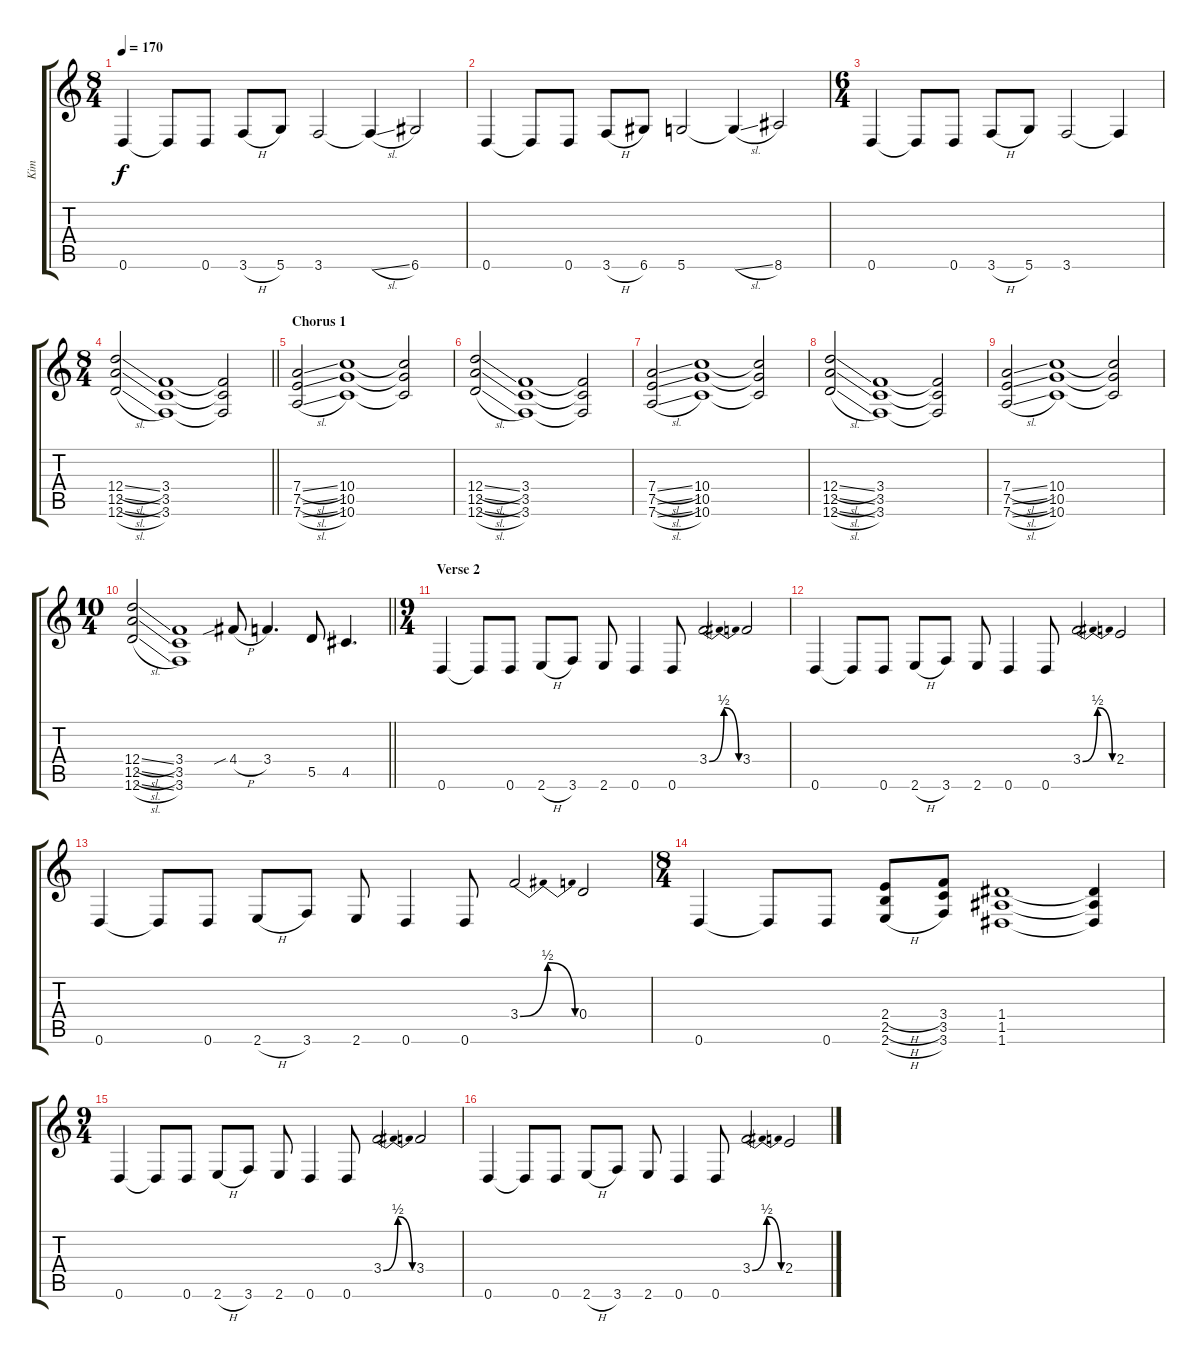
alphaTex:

\track ("Kim" "Kim") {instrument distortionguitar}
\staff {score tabs}
\tuning (E4 B3 G3 D3 A2 D2) {hide}
\ts (8 4)
\tempo 170
\clef g2
\ks c
0.6.4{dy f} 0.6{t}.8 0.6.8 3.6{h}.8 5.6.8 3.6.2 3.6{sl t}.4 6.6.2 |
0.6.4 0.6{t}.8 0.6.8 3.6{h}.8 6.6.8 5.6.2 5.6{sl t}.4 8.6.2 |
\ts (6 4)
0.6.4 0.6{t}.8 0.6.8 3.6{h}.8 5.6.8 3.6.2 3.6{t}.4 |
\ts (8 4)
\barLineRight lightlight
(12.4{sl} 12.5{sl} 12.6{sl}).2 (3.4 3.5 3.6).1 (3.4{t} 3.5{t} 3.6{t}).2 |
\section ("" "Chorus 1")
(7.4{sl} 7.5{sl} 7.6{sl}).2 (10.4 10.5 10.6).1 (10.4{t} 10.5{t} 10.6{t}).2 |
(12.4{sl} 12.5{sl} 12.6{sl}).2 (3.4 3.5 3.6).1 (3.4{t} 3.5{t} 3.6{t}).2 |
(7.4{sl} 7.5{sl} 7.6{sl}).2 (10.4 10.5 10.6).1 (10.4{t} 10.5{t} 10.6{t}).2 |
(12.4{sl} 12.5{sl} 12.6{sl}).2 (3.4 3.5 3.6).1 (3.4{t} 3.5{t} 3.6{t}).2 |
(7.4{sl} 7.5{sl} 7.6{sl}).2 (10.4 10.5 10.6).1 (10.4{t} 10.5{t} 10.6{t}).2 |
\ts (10 4)
\barLineRight lightlight
(12.4{sl} 12.5{sl} 12.6{sl}).2 (3.4 3.5 3.6).1 4.4{sib h}.8 3.4.4{d} 5.5.8 4.5.4{d} |
\ts (9 4)
\section ("" "Verse 2")
0.6.4 0.6{t}.8 0.6.8 2.6{h}.8 3.6.8 2.6.8 0.6.4 0.6.8 3.4{be (bendrelease 0 0 15 2 45 2 60 0)}.2 3.4.2 |
0.6.4 0.6{t}.8 0.6.8 2.6{h}.8 3.6.8 2.6.8 0.6.4 0.6.8 3.4{be (bendrelease 0 0 15 2 45 2 60 0)}.2 2.4.2 |
0.6.4 0.6{t}.8 0.6.8 2.6{h}.8 3.6.8 2.6.8 0.6.4 0.6.8 3.4{be (bendrelease 0 0 15 2 45 2 60 0)}.2 0.4.2 |
\ts (8 4)
0.6.4 0.6{t}.8 0.6.8 (2.4{h} 2.5{h} 2.6{h}).8 (3.4 3.5 3.6).8 (1.4 1.5 1.6).1 (1.4{t} 1.5{t} 1.6{t}).4 |
\ts (9 4)
0.6.4 0.6{t}.8 0.6.8 2.6{h}.8 3.6.8 2.6.8 0.6.4 0.6.8 3.4{be (bendrelease 0 0 15 2 45 2 60 0)}.2 3.4.2 |
0.6.4 0.6{t}.8 0.6.8 2.6{h}.8 3.6.8 2.6.8 0.6.4 0.6.8 3.4{be (bendrelease 0 0 15 2 45 2 60 0)}.2 2.4.2
